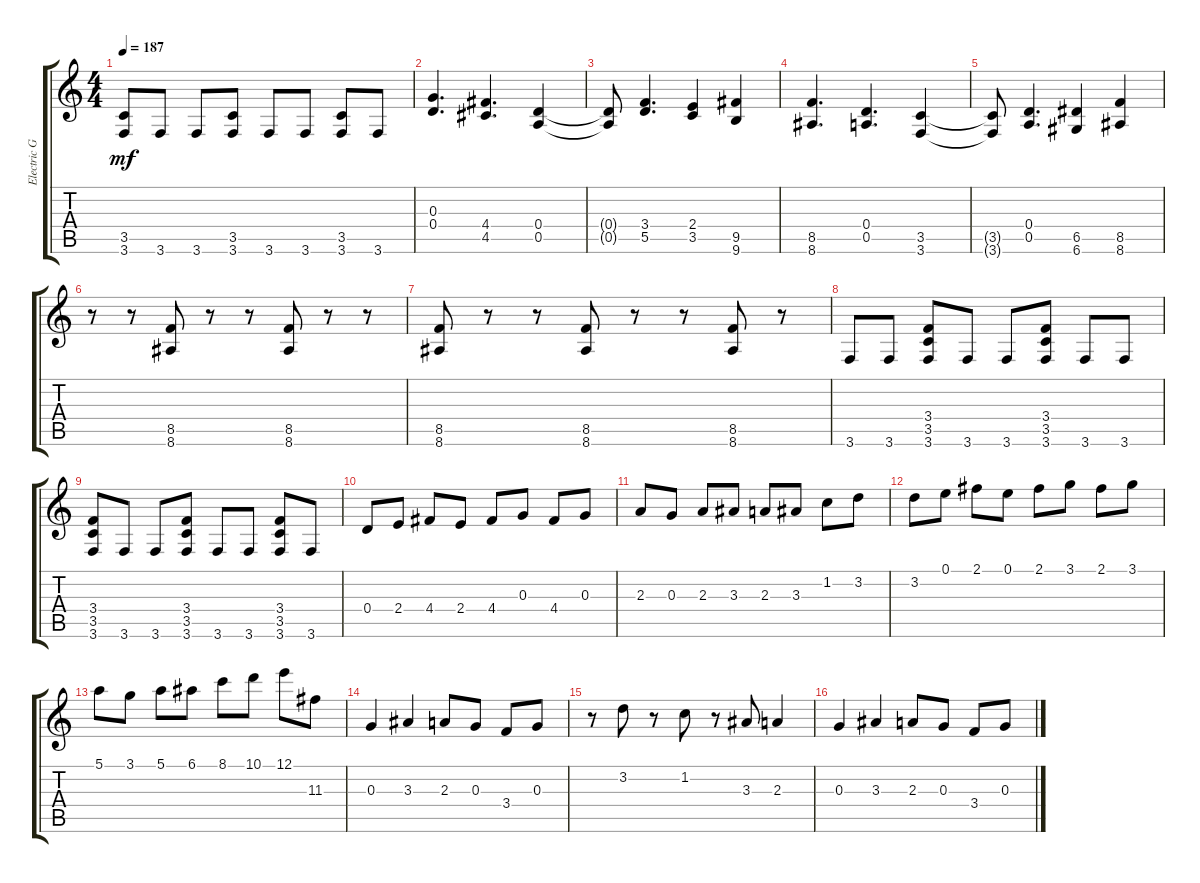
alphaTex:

\track ("Electric Guitar" "Electric G") {instrument distortionguitar}
\staff {score tabs}
\tuning (E4 B3 G3 D3 A2 D2) {hide}
\ts (4 4)
\tempo 187
\clef g2
\ks c
(3.5 3.6).8{dy mf} 3.6.8 3.6.8 (3.5 3.6).8 3.6.8 3.6.8 (3.5 3.6).8 3.6.8 |
(0.3 0.4).4{d} (4.4 4.5).4{d} (0.4 0.5).4 |
(0.4{t} 0.5{t}).8 (3.4 5.5).4{d} (2.4 3.5).4 (9.5 9.6).4 |
(8.5 8.6).4{d} (0.4 0.5).4{d} (3.5 3.6).4 |
(3.5{t} 3.6{t}).8 (0.4 0.5).4{d} (6.5 6.6).4 (8.5 8.6).4 |
r.8 r.8 (8.5 8.6).8 r.8 r.8 (8.5 8.6).8 r.8 r.8 |
(8.5 8.6).8 r.8 r.8 (8.5 8.6).8 r.8 r.8 (8.5 8.6).8 r.8 |
3.6.8 3.6.8 (3.4 3.5 3.6).8 3.6.8 3.6.8 (3.4 3.5 3.6).8 3.6.8 3.6.8 |
(3.4 3.5 3.6).8 3.6.8 3.6.8 (3.4 3.5 3.6).8 3.6.8 3.6.8 (3.4 3.5 3.6).8 3.6.8 |
0.4.8 2.4.8 4.4.8 2.4.8 4.4.8 0.3.8 4.4.8 0.3.8 |
2.3.8 0.3.8 2.3.8 3.3.8 2.3.8 3.3.8 1.2.8 3.2.8 |
3.2.8 0.1.8 2.1.8 0.1.8 2.1.8 3.1.8 2.1.8 3.1.8 |
5.1.8 3.1.8 5.1.8 6.1.8 8.1.8 10.1.8 12.1.8 11.3.8 |
0.3.4 3.3.4 2.3.8 0.3.8 3.4.8 0.3.8 |
r.8 3.2.8 r.8 1.2.8 r.8 3.3.8 2.3.4 |
0.3.4 3.3.4 2.3.8 0.3.8 3.4.8 0.3.8
